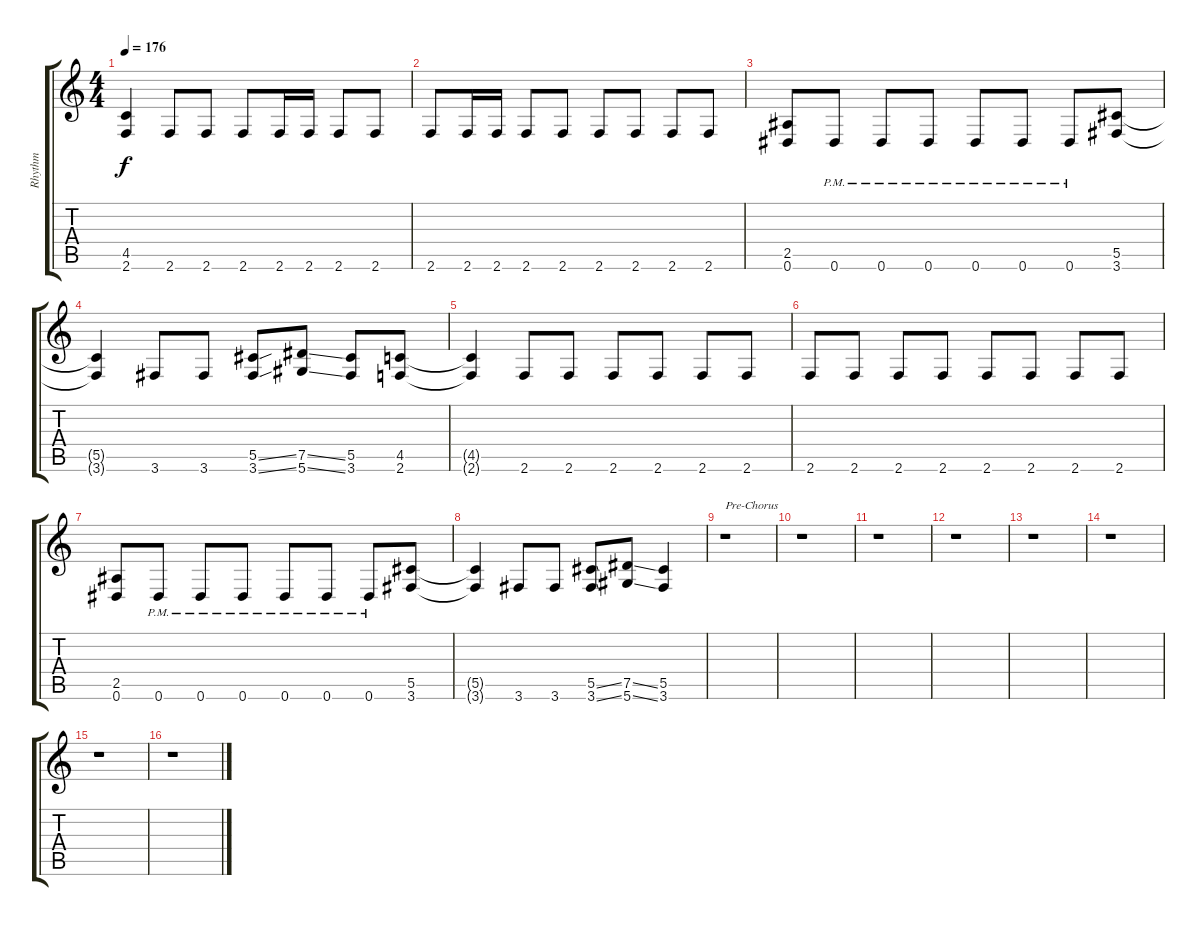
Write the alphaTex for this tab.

\track ("Rhythm" "Rhythm") {instrument distortionguitar}
\staff {score tabs}
\tuning (Eb4 Bb3 Gb3 Db3 Ab2 Eb2) {hide}
\ts (4 4)
\tempo 176
\clef g2
\ks c
(4.5{t} 2.6{t}).4{dy f} 2.6.8 2.6.8 2.6.8 2.6.16 2.6.16 2.6.8 2.6.8 |
2.6.8 2.6.16 2.6.16 2.6.8 2.6.8 2.6.8 2.6.8 2.6.8 2.6.8 |
(2.5 0.6).8 0.6{pm}.8 0.6{pm}.8 0.6{pm}.8 0.6{pm}.8 0.6{pm}.8 0.6{pm}.8 (5.5 3.6).8 |
(5.5{t} 3.6{t}).4 3.6.8 3.6.8 (5.5{ss} 3.6{ss}).8 (7.5{ss} 5.6{ss}).8 (5.5 3.6).8 (4.5 2.6).8 |
(4.5{t} 2.6{t}).4 2.6.8 2.6.8 2.6.8 2.6.8 2.6.8 2.6.8 |
2.6.8 2.6.8 2.6.8 2.6.8 2.6.8 2.6.8 2.6.8 2.6.8 |
(2.5 0.6).8 0.6{pm}.8 0.6{pm}.8 0.6{pm}.8 0.6{pm}.8 0.6{pm}.8 0.6{pm}.8 (5.5 3.6).8 |
(5.5{t} 3.6{t}).4 3.6.8 3.6.8 (5.5{ss} 3.6{ss}).8 (7.5{ss} 5.6{ss}).8 (5.5 3.6).4 |
r.1{txt "Pre-Chorus"} |
r.1 |
r.1 |
r.1 |
r.1 |
r.1 |
r.1 |
r.1
